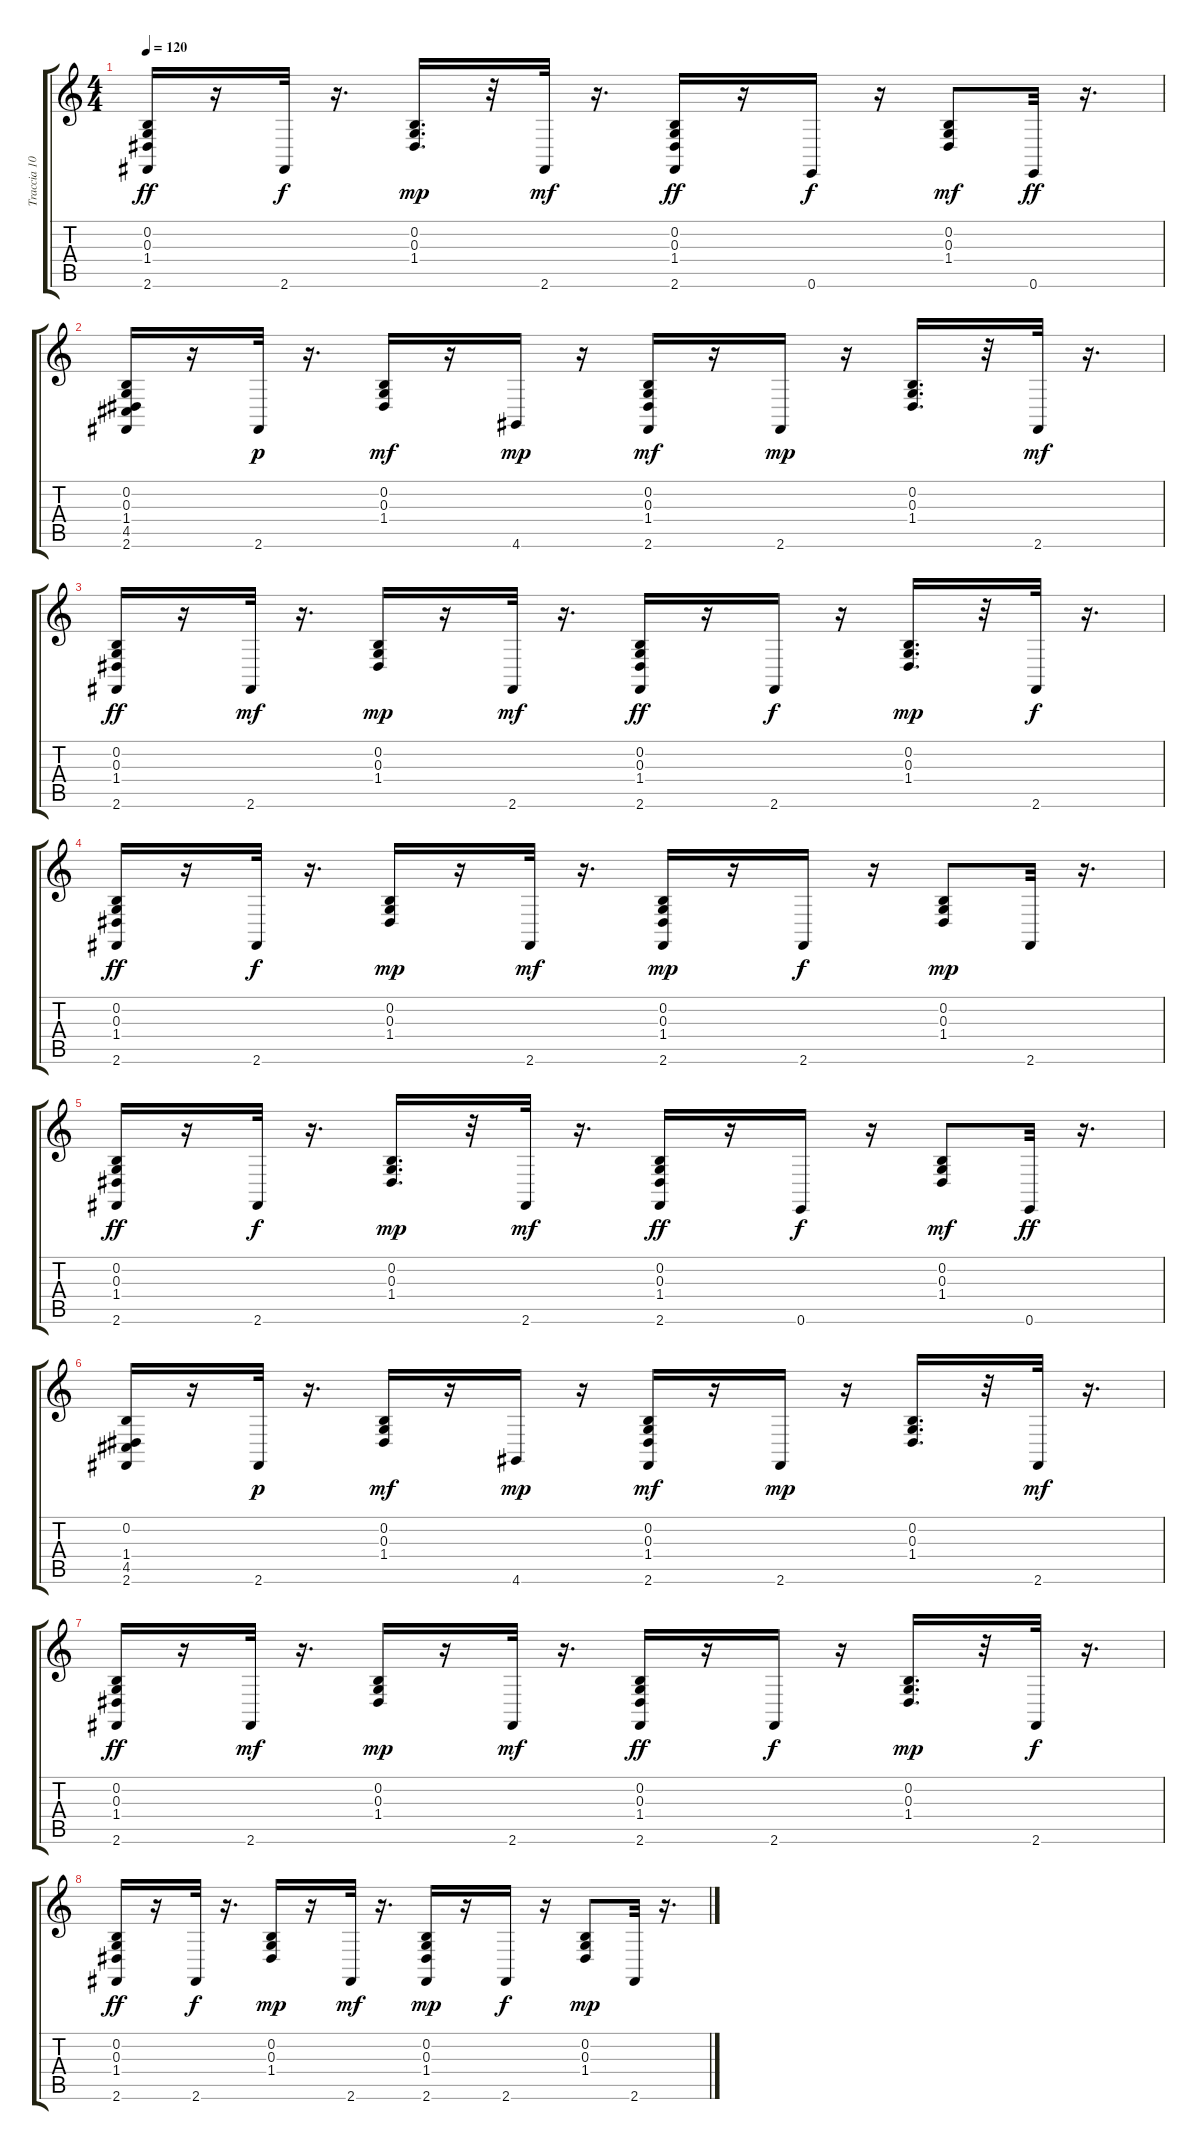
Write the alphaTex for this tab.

\track ("Traccia 10" "Traccia 10") {instrument acousticgrandpiano}
\staff {score tabs}
\tuning (E4 B3 G3 D3 A2 E2) {hide}
\ts (4 4)
\tempo 120
\clef g2
\ks c
(0.2 0.3 1.4 2.6).16{dy ff} r.16 2.6.32{dy f} r.16{d} (0.2 0.3 1.4).16{d dy mp} r.32 2.6.32{dy mf} r.16{d} (0.2 0.3 1.4 2.6).16{dy ff} r.16 0.6.16{dy f} r.16 (0.2 0.3 1.4).8{dy mf} 0.6.32{dy ff} r.16{d} |
(0.2 0.3 1.4 4.5 2.6).16 r.16 2.6.32{dy p} r.16{d} (0.2 0.3 1.4).16{dy mf} r.16 4.6.16{dy mp} r.16 (0.2 0.3 1.4 2.6).16{dy mf} r.16 2.6.16{dy mp} r.16 (0.2 0.3 1.4).16{d} r.32 2.6.32{dy mf} r.16{d} |
(0.2 0.3 1.4 2.6).16{dy ff} r.16 2.6.32{dy mf} r.16{d} (0.2 0.3 1.4).16{dy mp} r.16 2.6.32{dy mf} r.16{d} (0.2 0.3 1.4 2.6).16{dy ff} r.16 2.6.16{dy f} r.16 (0.2 0.3 1.4).16{d dy mp} r.32 2.6.32{dy f} r.16{d} |
(0.2 0.3 1.4 2.6).16{dy ff} r.16 2.6.32{dy f} r.16{d} (0.2 0.3 1.4).16{dy mp} r.16 2.6.32{dy mf} r.16{d} (0.2 0.3 1.4 2.6).16{dy mp} r.16 2.6.16{dy f} r.16 (0.2 0.3 1.4).8{dy mp} 2.6.32 r.16{d} |
(0.2 0.3 1.4 2.6).16{dy ff} r.16 2.6.32{dy f} r.16{d} (0.2 0.3 1.4).16{d dy mp} r.32 2.6.32{dy mf} r.16{d} (0.2 0.3 1.4 2.6).16{dy ff} r.16 0.6.16{dy f} r.16 (0.2 0.3 1.4).8{dy mf} 0.6.32{dy ff} r.16{d} |
(0.2 1.4 4.5 2.6).16 r.16 2.6.32{dy p} r.16{d} (0.2 0.3 1.4).16{dy mf} r.16 4.6.16{dy mp} r.16 (0.2 0.3 1.4 2.6).16{dy mf} r.16 2.6.16{dy mp} r.16 (0.2 0.3 1.4).16{d} r.32 2.6.32{dy mf} r.16{d} |
(0.2 0.3 1.4 2.6).16{dy ff} r.16 2.6.32{dy mf} r.16{d} (0.2 0.3 1.4).16{dy mp} r.16 2.6.32{dy mf} r.16{d} (0.2 0.3 1.4 2.6).16{dy ff} r.16 2.6.16{dy f} r.16 (0.2 0.3 1.4).16{d dy mp} r.32 2.6.32{dy f} r.16{d} |
(0.2 0.3 1.4 2.6).16{dy ff} r.16 2.6.32{dy f} r.16{d} (0.2 0.3 1.4).16{dy mp} r.16 2.6.32{dy mf} r.16{d} (0.2 0.3 1.4 2.6).16{dy mp} r.16 2.6.16{dy f} r.16 (0.2 0.3 1.4).8{dy mp} 2.6.32 r.16{d}
